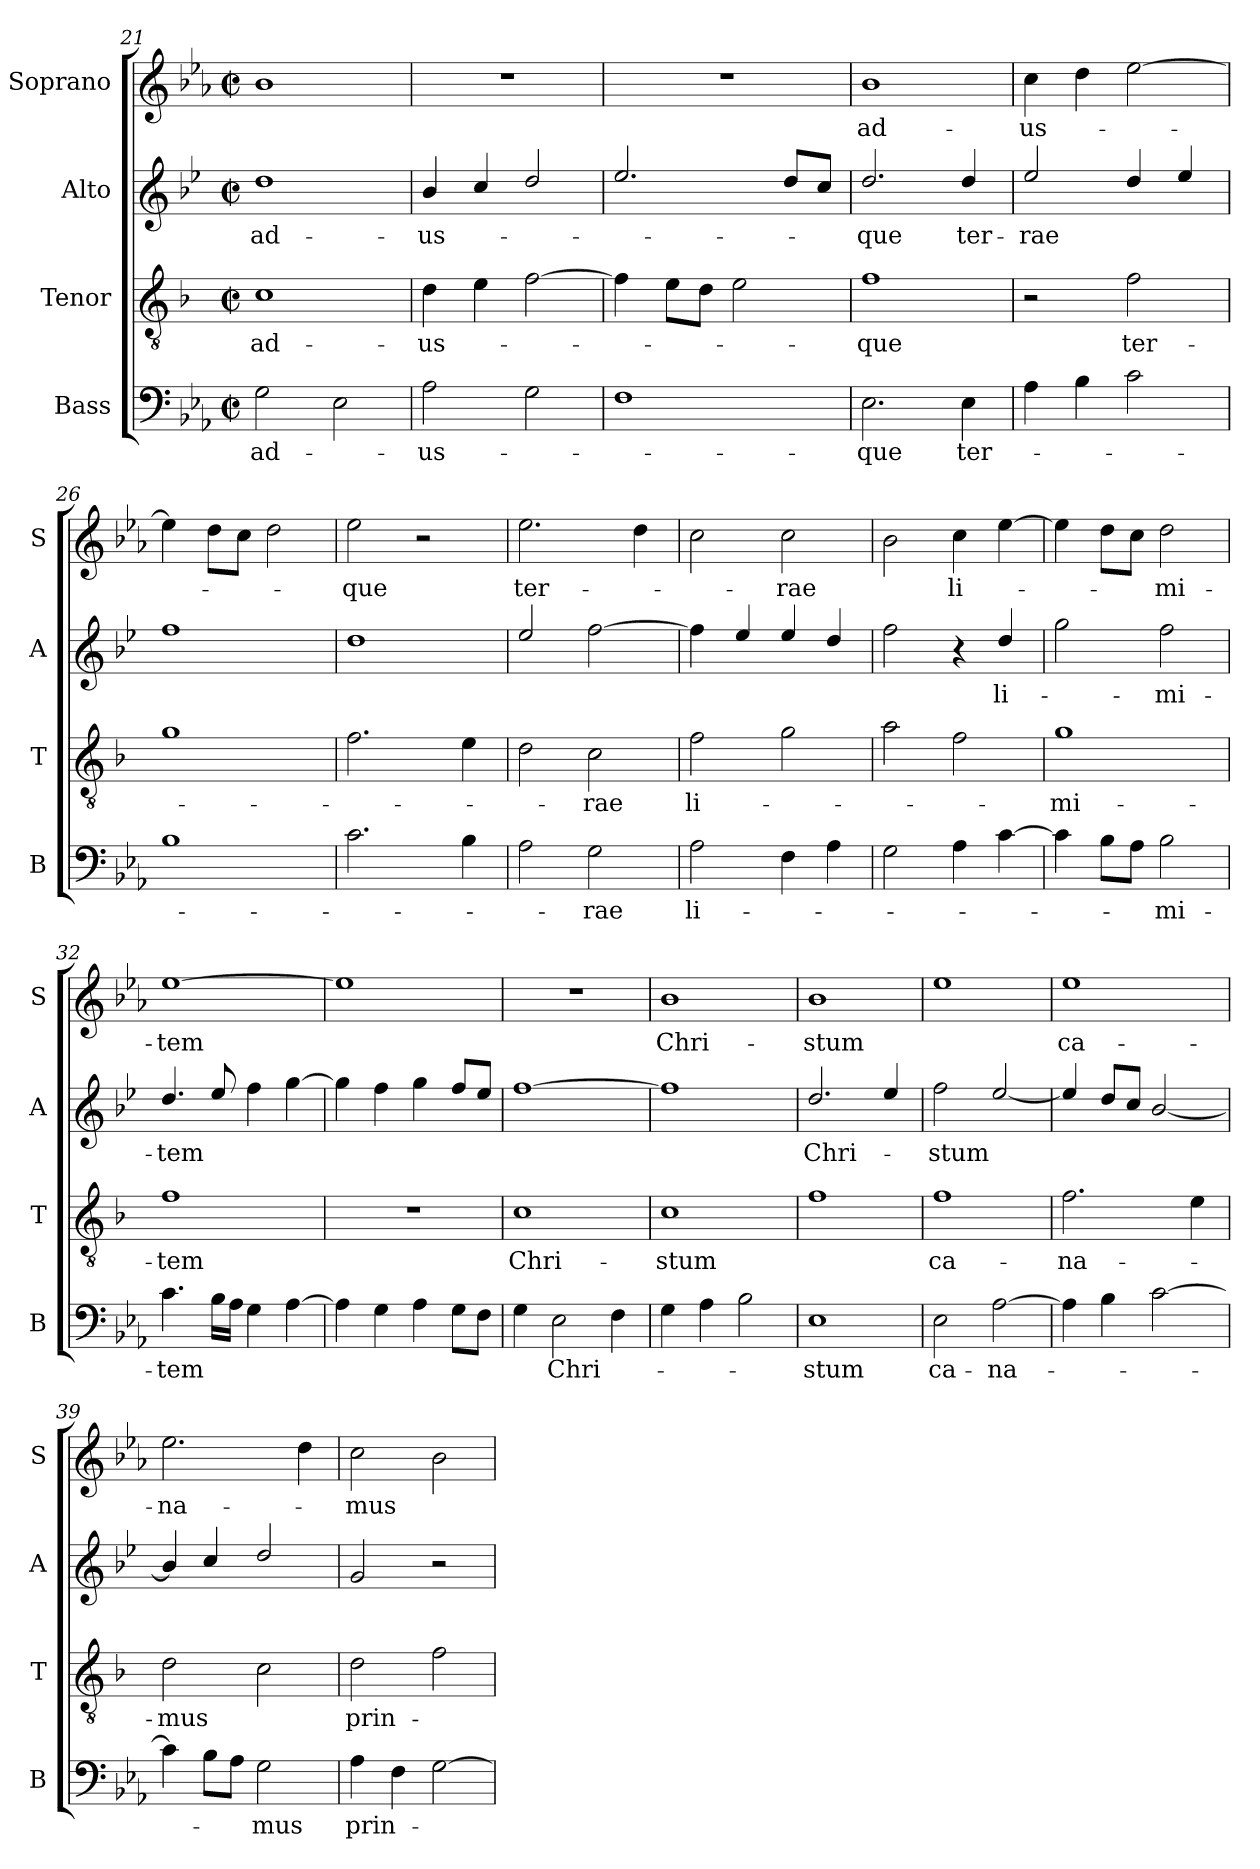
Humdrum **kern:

**kern	**text	**kern	**text	**kern	**text	**kern	**text
*part4	*part4	*part3	*part3	*part2	*part2	*part1	*part1
*staff4	*staff4	*staff3	*staff3	*staff2	*staff2	*staff1	*staff1
*I"Bass	*	*I"Tenor	*	*I"Alto	*	*I"Soprano	*
*I'B	*	*I'T	*	*I'A	*	*I'S	*
!!LO:LB:g=z
*clefF4	*	*clefGv2	*	*clefG2	*	*clefG2	*
*	*	*ITrd1c2	*	*ITrd4c7	*	*	*
*k[b-e-a-]	*	*k[b-e-a-]	*	*k[b-e-a-]	*	*k[b-e-a-]	*
*c:	*	*c:	*	*c:	*	*c:	*
*M2/2	*	*M2/2	*	*M2/2	*	*M2/2	*
*met(c|)	*	*met(c|)	*	*met(c|)	*	*met(c|)	*
=21	=21	=21	=21	=21	=21	=21	=21
2G\	ad-	1B-	ad-	1g	ad-	1b-	.
2E-\	.	.	.	.	.	.	.
=22	=22	=22	=22	=22	=22	=22	=22
2A-\	-us-	4c\	-us-	4e-/	-us-	1r	.
.	.	4d\	.	4f/	.	.	.
2G\	.	[2e-\	.	2g/	.	.	.
=23	=23	=23	=23	=23	=23	=23	=23
1F	.	4e-\]	.	2.a-/	.	1r	.
.	.	8d\L	.	.	.	.	.
.	.	8c\J	.	.	.	.	.
.	.	2d\	.	.	.	.	.
.	.	.	.	8g/L	.	.	.
.	.	.	.	8f/J	.	.	.
=24	=24	=24	=24	=24	=24	=24	=24
2.E-\	-que	1e-	-que	2.g/	-que	1b-	ad-
4E-\	ter-	.	.	4g/	ter-	.	.
=25	=25	=25	=25	=25	=25	=25	=25
4A-\	.	2r	.	2a-/	-rae	4cc\	-us-
4B-\	.	.	.	.	.	4dd\	.
2c\	.	2e-\	ter-	4g/	.	[2ee-\	.
.	.	.	.	4a-/	.	.	.
=26	=26	=26	=26	=26	=26	=26	=26
1B-	.	1f	.	1b-	.	4ee-\]	.
.	.	.	.	.	.	8dd\L	.
.	.	.	.	.	.	8cc\J	.
.	.	.	.	.	.	2dd\	.
=27	=27	=27	=27	=27	=27	=27	=27
2.c\	.	2.e-\	.	1g	.	2ee-\	-que
.	.	.	.	.	.	2r	.
4B-\	.	4d\	.	.	.	.	.
=28	=28	=28	=28	=28	=28	=28	=28
2A-\	.	2c\	.	2a-/	.	2.ee-\	ter-
2G\	-rae	2B-\	-rae	[2b-\	.	.	.
.	.	.	.	.	.	4dd\	.
=29	=29	=29	=29	=29	=29	=29	=29
2A-\	li-	2e-\	li-	4b-\]	.	2cc\	.
.	.	.	.	4a-/	.	.	.
4F\	.	2f\	.	4a-/	.	2cc\	-rae
4A-\	.	.	.	4g/	.	.	.
=30	=30	=30	=30	=30	=30	=30	=30
2G\	.	2g\	.	2b-\	.	2b-\	.
4A-\	.	2e-\	.	4r	.	4cc\	li-
[4c\	.	.	.	4g/	li-	[4ee-\	.
!!LO:PB:g=z
=31	=31	=31	=31	=31	=31	=31	=31
4c\]	.	1f	-mi-	2cc\	.	4ee-\]	.
8B-\L	.	.	.	.	.	8dd\L	.
8A-\J	.	.	.	.	.	8cc\J	.
2B-\	-mi-	.	.	2b-\	-mi-	2dd\	-mi-
=32	=32	=32	=32	=32	=32	=32	=32
4.c\	-tem	1e-	-tem	4.g/	-tem	[1ee-	-tem
16B-\LL	.	.	.	8a-/	.	.	.
16A-\JJ	.	.	.	.	.	.	.
4G\	.	.	.	4b-\	.	.	.
[4A-\	.	.	.	[4cc\	.	.	.
=33	=33	=33	=33	=33	=33	=33	=33
4A-\]	.	1r	.	4cc\]	.	1ee-]	.
4G\	.	.	.	4b-\	.	.	.
4A-\	.	.	.	4cc\	.	.	.
8G\L	.	.	.	8b-/L	.	.	.
8F\J	.	.	.	8a-/J	.	.	.
=34	=34	=34	=34	=34	=34	=34	=34
4G\	.	1B-	Chri-	[1b-	.	1r	.
2E-\	Chri-	.	.	.	.	.	.
4F\	.	.	.	.	.	.	.
=35	=35	=35	=35	=35	=35	=35	=35
4G\	.	1B-	-stum	1b-]	.	1b-	Chri-
4A-\	.	.	.	.	.	.	.
2B-\	.	.	.	.	.	.	.
=36	=36	=36	=36	=36	=36	=36	=36
1E-	-stum	1e-	.	2.g/	Chri-	1b-	-stum
.	.	.	.	4a-/	.	.	.
=37	=37	=37	=37	=37	=37	=37	=37
2E-\	ca-	1e-	ca-	2b-\	-stum	1ee-	.
[2A-\	-na-	.	.	[2a-/	.	.	.
=38	=38	=38	=38	=38	=38	=38	=38
4A-\]	.	2.e-\	-na-	4a-/]	.	1ee-	ca-
4B-\	.	.	.	8g/L	.	.	.
.	.	.	.	8f/J	.	.	.
[2c\	.	.	.	[2e-/	.	.	.
.	.	4d\	.	.	.	.	.
=39	=39	=39	=39	=39	=39	=39	=39
4c\]	.	2c\	-mus	4e-/]	.	2.ee-\	-na-
8B-\L	.	.	.	4f/	.	.	.
8A-\J	.	.	.	.	.	.	.
2G\	-mus	2B-\	.	2g/	.	.	.
.	.	.	.	.	.	4dd\	.
=40	=40	=40	=40	=40	=40	=40	=40
4A-\	prin-	2c\	prin-	2c/	.	2cc\	-mus
4F\	.	.	.	.	.	.	.
[2G\	.	2e-\	.	2r	.	2b-\	.
=	=	=	=	=	=	=	=
*-	*-	*-	*-	*-	*-	*-	*-
